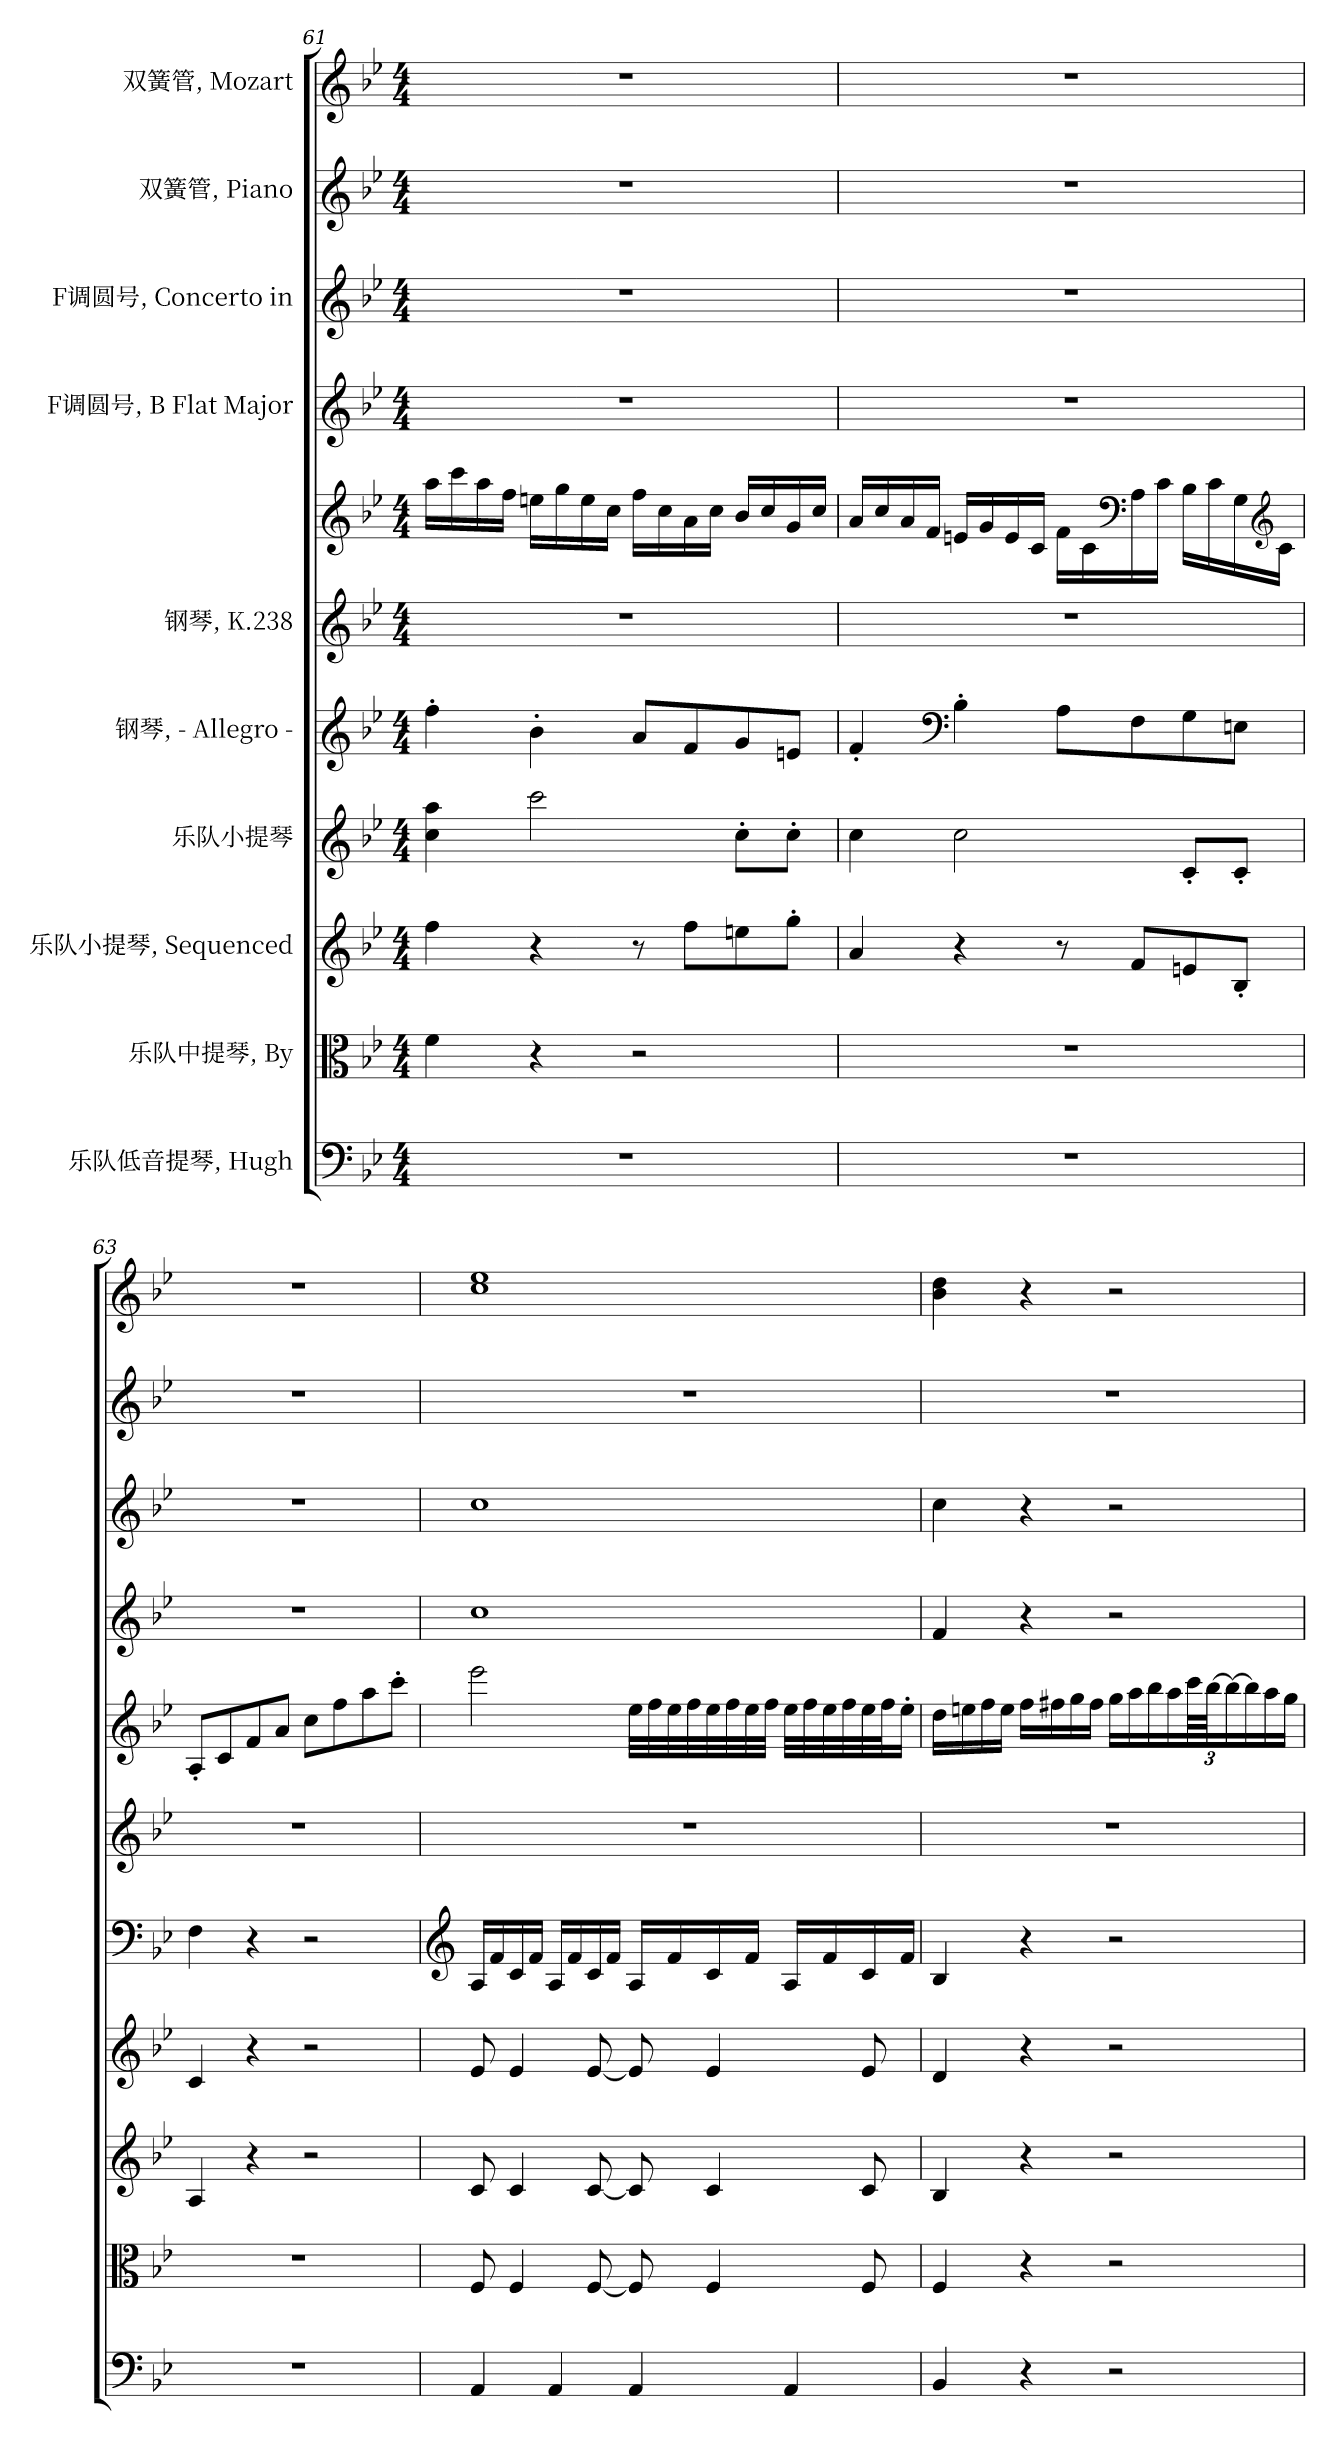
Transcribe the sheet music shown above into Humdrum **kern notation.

**kern	**kern	**kern	**kern	**kern	**kern	**kern	**kern	**kern	**kern	**kern
*part10	*part9	*part8	*part7	*part6	*part5	*part5	*part4	*part3	*part2	*part1
*staff11	*staff10	*staff9	*staff8	*staff7	*staff6	*staff5	*staff4	*staff3	*staff2	*staff1
*I"乐队低音提琴, Hugh	*I"乐队中提琴,   By	*I"乐队小提琴, Sequenced	*I"乐队小提琴	*I"钢琴,   -  Allegro -	*I"钢琴, K.238	*	*I"F调圆号, B Flat Major	*I"F调圆号, Concerto in	*I"双簧管, Piano	*I"双簧管, Mozart
*clefF4	*clefC3	*clefG2	*clefG2	*clefG2	*clefG2	*clefG2	*clefG2	*clefG2	*clefG2	*clefG2
*ITrd7c12	*	*	*	*	*	*	*ITrd4c7	*ITrd4c7	*	*
*k[b-e-]	*k[b-e-]	*k[b-e-]	*k[b-e-]	*k[b-e-]	*k[b-e-]	*k[b-e-]	*k[b-e-a-]	*k[b-e-a-]	*k[b-e-]	*k[b-e-]
*M4/4	*M4/4	*M4/4	*M4/4	*M4/4	*M4/4	*M4/4	*M4/4	*M4/4	*M4/4	*M4/4
=61	=61	=61	=61	=61	=61	=61	=61	=61	=61	=61
1r	4f\	4ff\	4cc\ 4aa\	4ff'\	1r	16aa\LL	1r	1r	1r	1r
.	.	.	.	.	.	16ccc\	.	.	.	.
.	.	.	.	.	.	16aa\	.	.	.	.
.	.	.	.	.	.	16ff\JJ	.	.	.	.
.	4r	4r	2ccc\	4b-'\	.	16een\LL	.	.	.	.
.	.	.	.	.	.	16gg\	.	.	.	.
.	.	.	.	.	.	16ee\	.	.	.	.
.	.	.	.	.	.	16cc\JJ	.	.	.	.
.	2r	8r	.	8a/L	.	16ff\LL	.	.	.	.
.	.	.	.	.	.	16cc\	.	.	.	.
.	.	8ff\L	.	8f/	.	16a\	.	.	.	.
.	.	.	.	.	.	16cc\JJ	.	.	.	.
.	.	8een\	8cc'\L	8g/	.	16b-/LL	.	.	.	.
.	.	.	.	.	.	16cc/	.	.	.	.
.	.	8gg'\J	8cc'\J	8en/J	.	16g/	.	.	.	.
.	.	.	.	.	.	16cc/JJ	.	.	.	.
!!LO:PB:g=z
=62	=62	=62	=62	=62	=62	=62	=62	=62	=62	=62
1r	1r	4a/	4cc\	4f'/	1r	16a/LL	1r	1r	1r	1r
.	.	.	.	.	.	16cc/	.	.	.	.
.	.	.	.	.	.	16a/	.	.	.	.
.	.	.	.	.	.	16f/JJ	.	.	.	.
*	*	*	*	*clefF4	*	*	*	*	*	*
.	.	4r	2cc\	4B-'\	.	16en/LL	.	.	.	.
.	.	.	.	.	.	16g/	.	.	.	.
.	.	.	.	.	.	16e/	.	.	.	.
.	.	.	.	.	.	16c/JJ	.	.	.	.
.	.	8r	.	8A\L	.	16f\LL	.	.	.	.
.	.	.	.	.	.	16c\	.	.	.	.
*	*	*	*	*	*	*clefF4	*	*	*	*
.	.	8f/L	.	8F\	.	16A\	.	.	.	.
.	.	.	.	.	.	16c\JJ	.	.	.	.
.	.	8en/	8c'/L	8G\	.	16B-\LL	.	.	.	.
.	.	.	.	.	.	16c\	.	.	.	.
.	.	8B-'/J	8c'/J	8En\J	.	16G\	.	.	.	.
*	*	*	*	*	*	*clefG2	*	*	*	*
.	.	.	.	.	.	16c\JJ	.	.	.	.
=63	=63	=63	=63	=63	=63	=63	=63	=63	=63	=63
1r	1r	4A/	4c/	4F\	1r	8A'/L	1r	1r	1r	1r
.	.	.	.	.	.	8c/	.	.	.	.
.	.	4r	4r	4r	.	8f/	.	.	.	.
.	.	.	.	.	.	8a/J	.	.	.	.
.	.	2r	2r	2r	.	8cc\L	.	.	.	.
.	.	.	.	.	.	8ff\	.	.	.	.
.	.	.	.	.	.	8aa\	.	.	.	.
.	.	.	.	.	.	8ccc'\J	.	.	.	.
!!LO:PB:g=z
=64	=64	=64	=64	=64	=64	=64	=64	=64	=64	=64
*	*	*	*	*clefG2	*	*	*	*	*	*
4AAA/	8F/	8c/	8e-/	16A/LL	1r	2eee-\	1f	1f	1r	1cc 1ee-
.	.	.	.	16f/	.	.	.	.	.	.
.	4F/	4c/	4e-/	16c/	.	.	.	.	.	.
.	.	.	.	16f/JJ	.	.	.	.	.	.
4AAA/	.	.	.	16A/LL	.	.	.	.	.	.
.	.	.	.	16f/	.	.	.	.	.	.
.	[8F/	[8c/	[8e-/	16c/	.	.	.	.	.	.
.	.	.	.	16f/JJ	.	.	.	.	.	.
4AAA/	8F/]	8c/]	8e-/]	16A/LL	.	32ee-\LLL	.	.	.	.
.	.	.	.	.	.	32ff\	.	.	.	.
.	.	.	.	16f/	.	32ee-\	.	.	.	.
.	.	.	.	.	.	32ff\	.	.	.	.
.	4F/	4c/	4e-/	16c/	.	32ee-\	.	.	.	.
.	.	.	.	.	.	32ff\	.	.	.	.
.	.	.	.	16f/JJ	.	32ee-\	.	.	.	.
.	.	.	.	.	.	32ff\JJJ	.	.	.	.
4AAA/	.	.	.	16A/LL	.	32ee-\LLL	.	.	.	.
.	.	.	.	.	.	32ff\	.	.	.	.
.	.	.	.	16f/	.	32ee-\	.	.	.	.
.	.	.	.	.	.	32ff\	.	.	.	.
.	8F/	8c/	8e-/	16c/	.	32ee-\	.	.	.	.
.	.	.	.	.	.	32ff\J	.	.	.	.
.	.	.	.	16f/JJ	.	16ee-'\JJ	.	.	.	.
!!LO:PB:g=z
=65	=65	=65	=65	=65	=65	=65	=65	=65	=65	=65
4BBB-/	4F/	4B-/	4d/	4B-/	1r	16dd\LL	4B-/	4f\	1r	4b-\ 4dd\
.	.	.	.	.	.	16een\	.	.	.	.
.	.	.	.	.	.	16ff\	.	.	.	.
.	.	.	.	.	.	16ee\JJ	.	.	.	.
4r	4r	4r	4r	4r	.	16ff\LL	4r	4r	.	4r
.	.	.	.	.	.	16ff#X\	.	.	.	.
.	.	.	.	.	.	16gg\	.	.	.	.
.	.	.	.	.	.	16ff#\JJ	.	.	.	.
2r	2r	2r	2r	2r	.	16gg\LL	2r	2r	.	2r
.	.	.	.	.	.	16aa\	.	.	.	.
.	.	.	.	.	.	16bb-\	.	.	.	.
.	.	.	.	.	.	16aa\	.	.	.	.
*	*	*	*	*	*	*Xbrackettup	*	*	*	*
.	.	.	.	.	.	96ccc\LL	.	.	.	.
.	.	.	.	.	.	[96bb-\JJ	.	.	.	.
.	.	.	.	.	.	24bb-\_	.	.	.	.
.	.	.	.	.	.	16bb-\]	.	.	.	.
.	.	.	.	.	.	16aa\	.	.	.	.
.	.	.	.	.	.	16gg\JJ	.	.	.	.
=	=	=	=	=	=	=	=	=	=	=
*-	*-	*-	*-	*-	*-	*-	*-	*-	*-	*-
